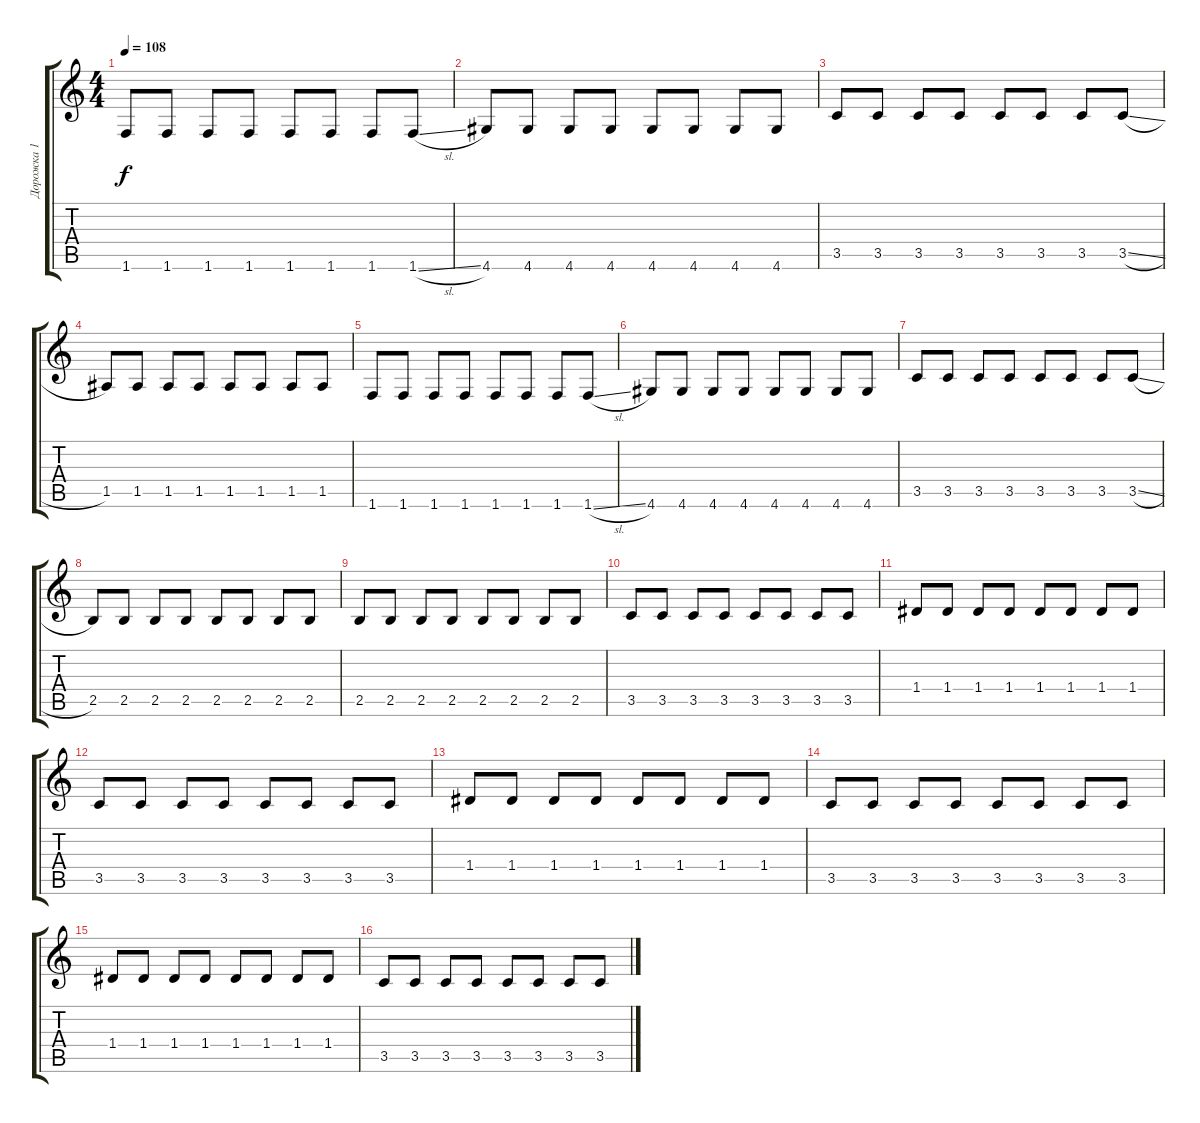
\track ("Дорожка 1" "Дорожка 1") {instrument electricguitarjazz}
\staff {score tabs}
\tuning (E4 B3 G3 D3 A2 E2) {hide}
\ts (4 4)
\tempo 108
\clef g2
\ks c
1.6.8{dy f} 1.6.8 1.6.8 1.6.8 1.6.8 1.6.8 1.6.8 1.6{sl}.8 |
4.6.8 4.6.8 4.6.8 4.6.8 4.6.8 4.6.8 4.6.8 4.6.8 |
3.5.8 3.5.8 3.5.8 3.5.8 3.5.8 3.5.8 3.5.8 3.5{sl}.8 |
1.5.8 1.5.8 1.5.8 1.5.8 1.5.8 1.5.8 1.5.8 1.5.8 |
1.6.8 1.6.8 1.6.8 1.6.8 1.6.8 1.6.8 1.6.8 1.6{sl}.8 |
4.6.8 4.6.8 4.6.8 4.6.8 4.6.8 4.6.8 4.6.8 4.6.8 |
3.5.8 3.5.8 3.5.8 3.5.8 3.5.8 3.5.8 3.5.8 3.5{sl}.8 |
2.5.8 2.5.8 2.5.8 2.5.8 2.5.8 2.5.8 2.5.8 2.5.8 |
2.5.8 2.5.8 2.5.8 2.5.8 2.5.8 2.5.8 2.5.8 2.5.8 |
3.5.8 3.5.8 3.5.8 3.5.8 3.5.8 3.5.8 3.5.8 3.5.8 |
1.4.8 1.4.8 1.4.8 1.4.8 1.4.8 1.4.8 1.4.8 1.4.8 |
3.5.8 3.5.8 3.5.8 3.5.8 3.5.8 3.5.8 3.5.8 3.5.8 |
1.4.8 1.4.8 1.4.8 1.4.8 1.4.8 1.4.8 1.4.8 1.4.8 |
3.5.8 3.5.8 3.5.8 3.5.8 3.5.8 3.5.8 3.5.8 3.5.8 |
1.4.8 1.4.8 1.4.8 1.4.8 1.4.8 1.4.8 1.4.8 1.4.8 |
3.5.8 3.5.8 3.5.8 3.5.8 3.5.8 3.5.8 3.5.8 3.5.8
